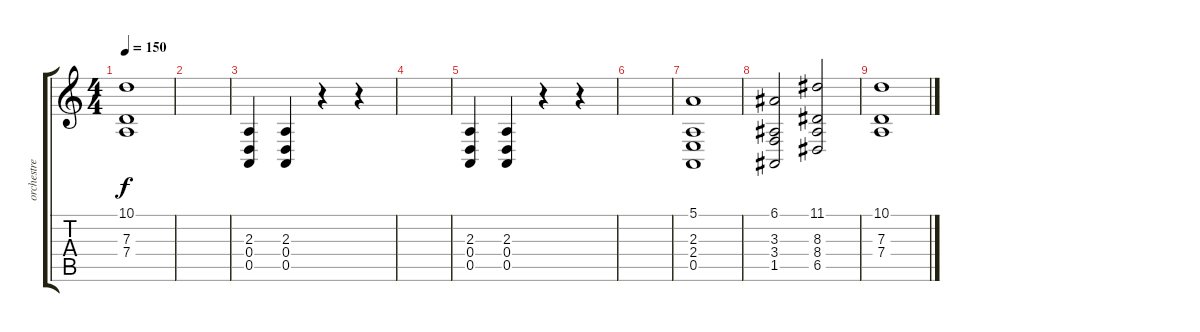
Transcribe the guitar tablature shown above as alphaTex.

\track ("orchestre" "orchestre") {instrument orchestrahit}
\staff {score tabs}
\tuning (E4 B3 G3 D3 A2 E2) {hide}
\ts (4 4)
\tempo 150
\clef g2
\ks c
(10.1 7.3 7.4).1{dy f} |
|
(2.3 0.4 0.5).4 (2.3 0.4 0.5).4 r.4 r.4 |
|
(2.3 0.4 0.5).4 (2.3 0.4 0.5).4 r.4 r.4 |
|
(5.1 2.3 2.4 0.5).1 |
(6.1 3.3 3.4 1.5).2 (11.1 8.3 8.4 6.5).2 |
(10.1 7.3 7.4).1
